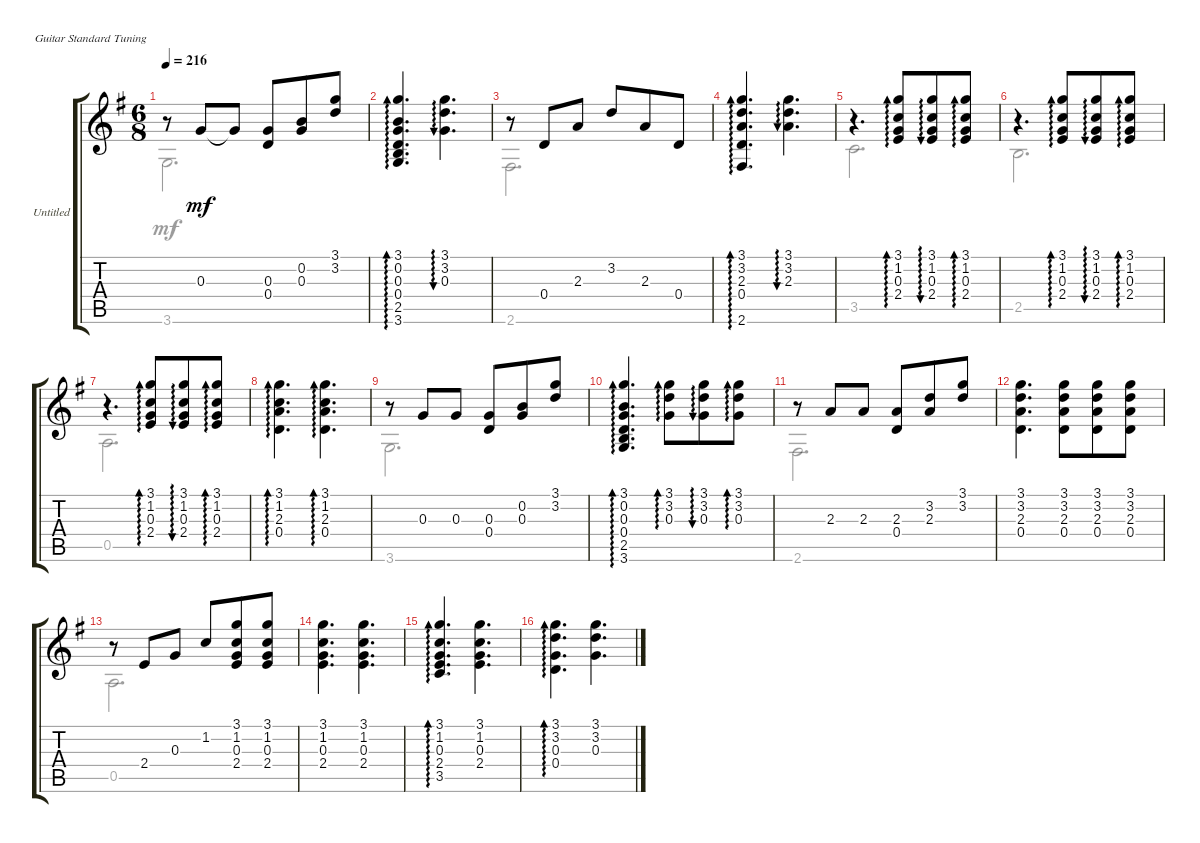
\bracketExtendMode groupsimilarinstruments
\firstSystemTrackNameOrientation horizontal
\otherSystemsTrackNameOrientation horizontal
\track ("Untitled" "Untitled") {instrument acousticguitarnylon}
\staff {score tabs}
\tuning (E4 B3 G3 D3 A2 E2)
\voice
\ts (6 8)
\tempo 216
\clef g2
\ks g
r.8{dy mf} 0.3.8 0.3{t}.8 (0.3 0.4).8 (0.2 0.3).8 (3.1 3.2).8 |
(3.1 0.2 0.3 0.4 2.5 3.6).4{d ad 0} (3.1 3.2 0.3).4{d au 0} |
r.8 0.4.8 2.3.8 3.2.8 2.3.8 0.4.8 |
(3.1 3.2 2.3 0.4 2.6).4{d ad 0} (3.1 3.2 2.3).4{d au 0} |
r.4{d} (3.1 1.2 0.3 2.4).8{ad 0} (3.1 1.2 0.3 2.4).8{au 0} (3.1 1.2 0.3 2.4).8{ad 0} |
r.4{d} (3.1 1.2 0.3 2.4).8{ad 0} (3.1 1.2 0.3 2.4).8{au 0} (3.1 1.2 0.3 2.4).8{ad 0} |
r.4{d} (3.1 1.2 0.3 2.4).8{ad 0} (3.1 1.2 0.3 2.4).8{au 0} (3.1 1.2 0.3 2.4).8{ad 0} |
(3.1 1.2 2.3 0.4).4{d ad 0} (3.1 1.2 2.3 0.4).4{d ad 0} |
\section ("" "")
r.8 0.3.8 0.3.8 (0.3 0.4).8 (0.2 0.3).8 (3.1 3.2).8 |
(3.1 0.2 0.3 0.4 2.5 3.6).4{d ad 0} (3.1 3.2 0.3).8{ad 0} (3.1 3.2 0.3).8{au 0} (3.1 3.2 0.3).8{ad 0} |
r.8 2.3.8 2.3.8 (2.3 0.4).8 (3.2 2.3).8 (3.1 3.2).8 |
(3.1 3.2 2.3 0.4).4{d} (3.1 3.2 2.3 0.4).8 (3.1 3.2 2.3 0.4).8 (3.1 3.2 2.3 0.4).8 |
r.8 2.4.8 0.3.8 1.2.8 (3.1 1.2 0.3 2.4).8 (3.1 1.2 0.3 2.4).8 |
(3.1 1.2 0.3 2.4).4{d} (3.1 1.2 0.3 2.4).4{d} |
(3.1 1.2 0.3 2.4 3.5).4{d ad 0} (3.1 1.2 0.3 2.4).4{d} |
(3.1 3.2 0.3 0.4).4{d ad 0} (3.1 3.2 0.3).4{d}
\voice
\clef g2
\ottava regular
\simile none
\ks g
3.6.2{d dy mf} |
|
2.6.2{d} |
|
3.5.2{d} |
2.5.2{d} |
0.5.2{d} |
|
3.6.2{d} |
|
2.6.2{d} |
|
0.5.2{d} |
|
|
